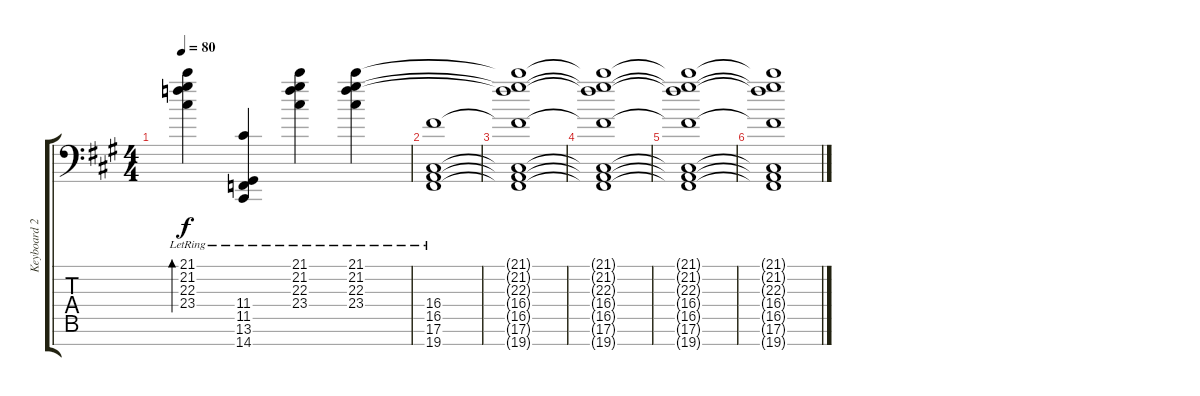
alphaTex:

\track ("Keyboard 2" "Keyboard 2") {instrument brightacousticpiano}
\staff {score tabs}
\tuning (E4 B3 G3 D3 A1 E1 B0) {hide}
\ts (4 4)
\tempo 80
\clef f4
\ks a
(21.1{lr} 21.2{lr} 22.3{lr} 23.4{lr}).4{bd 120 dy f} (11.4{lr} 11.5{lr} 13.6{lr} 14.7{lr}).4 (21.1{lr} 21.2{lr} 22.3{lr} 23.4{lr}).4 (21.1{lr} 21.2{lr} 22.3{lr} 23.4{lr}).4 |
(16.4{lr} 16.5{lr} 17.6{lr} 19.7{lr}).1 |
(21.1{t} 21.2{t} 22.3{t} 16.4{t} 16.5{t} 17.6{t} 19.7{t}).1 |
(21.1{t} 21.2{t} 22.3{t} 16.4{t} 16.5{t} 17.6{t} 19.7{t}).1 |
(21.1{t} 21.2{t} 22.3{t} 16.4{t} 16.5{t} 17.6{t} 19.7{t}).1 |
(21.1{t} 21.2{t} 22.3{t} 16.4{t} 16.5{t} 17.6{t} 19.7{t}).1
